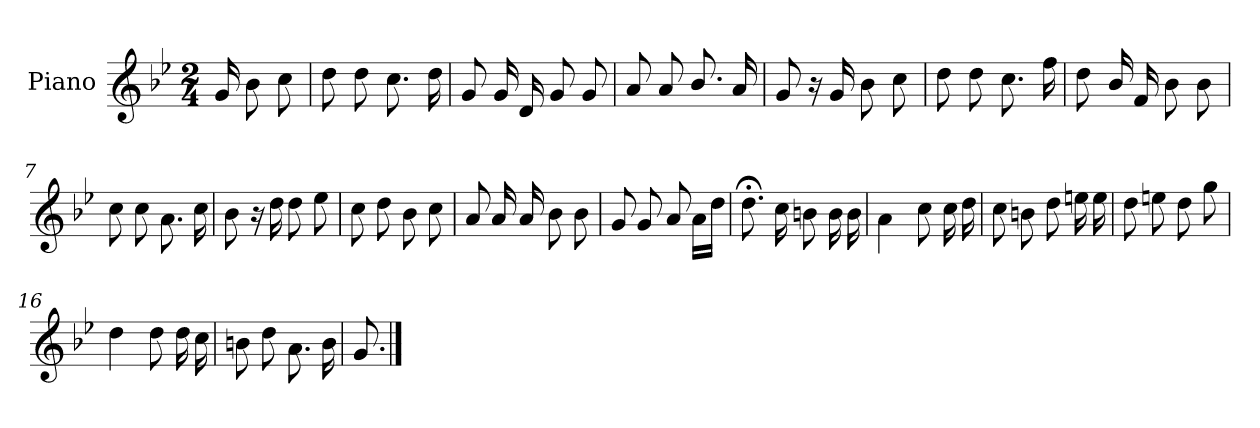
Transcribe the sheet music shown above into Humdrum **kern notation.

**kern
*part1
*staff1
*I"Piano
*I'Pno.
*clefG2
*k[b-e-]
*M2/4
=
16g/
8b-\
8cc\
=1
8dd\
8dd\
8.cc\
16dd\
=2
8g/
16g/
16d/
8g/
8g/
!!LO:LB:g=z
=3
8a/
8a/
8.b-/
16a/
=4
8g/
16r
16g/
8b-\
8cc\
=5
8dd\
8dd\
8.cc\
16ff\
=6
8dd\
16b-/
16f/
8b-\
8b-\
!!LO:LB:g=z
=7
8cc\
8cc\
8.a\
16cc\
=8
8b-\
16r
16dd\
8dd\
8ee-\
=9
8cc\
8dd\
8b-\
8cc\
=10
8a/
16a/
16a/
8b-\
8b-\
!!LO:LB:g=z
=11
8g/
8g/
8a/
16a\LL
16dd\JJ
=12
8.dd;<\
16cc\
8b\
16b\
16b\
=13
4a\
8cc\
16cc\
16dd\
=14
8cc\
8b\
8dd\
16ee\
16ee\
!!LO:LB:g=z
=15
8dd\
8ee\
8dd\
8gg\
=16
4dd\
8dd\
16dd\
16cc\
=17
8b\
8dd\
8.a\
16b\
=18
8.g/
==
*-
